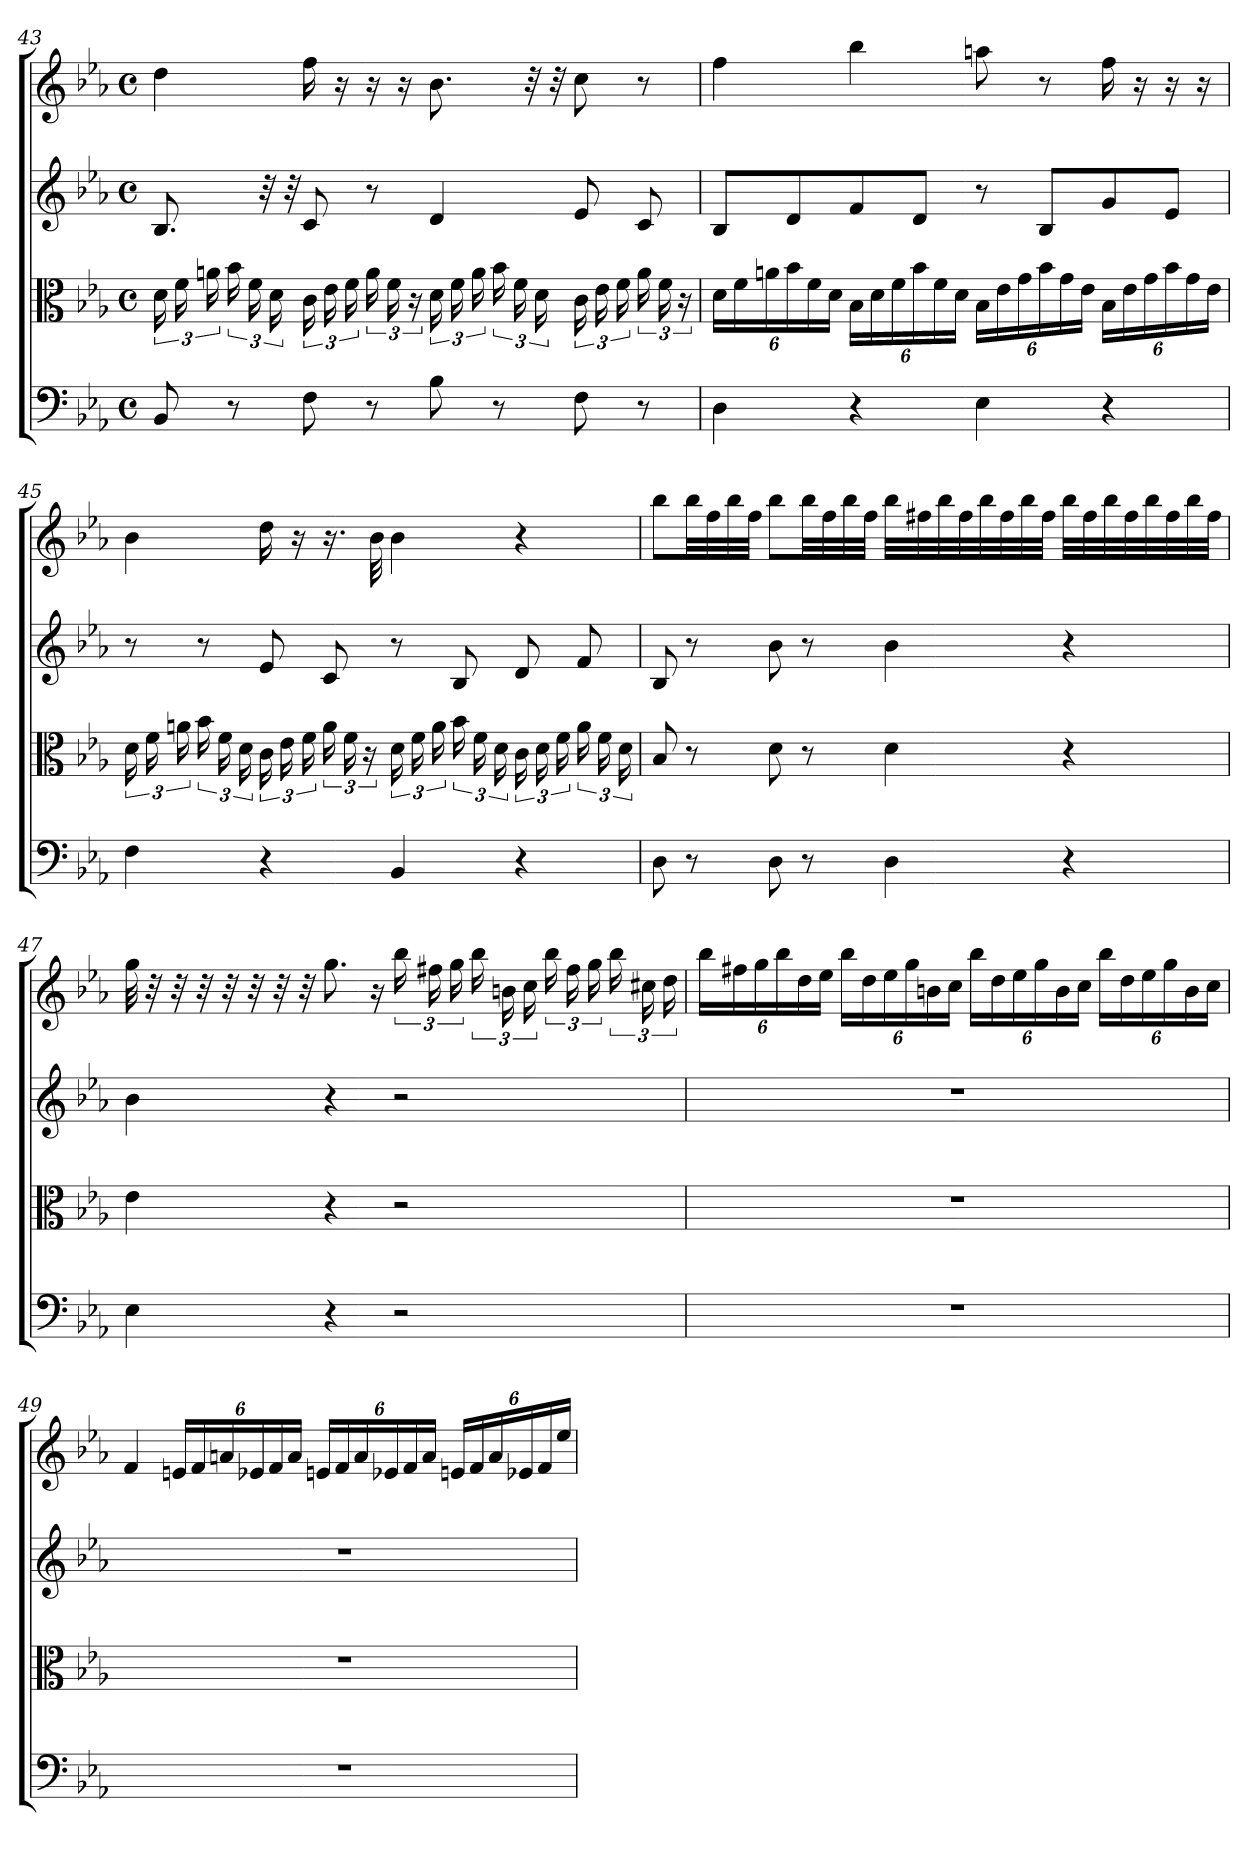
**kern	**kern	**kern	**kern
*part4	*part3	*part2	*part1
*staff4	*staff3	*staff2	*staff1
*clefF4	*clefC3	*clefG2	*clefG2
*k[b-e-a-]	*k[b-e-a-]	*k[b-e-a-]	*k[b-e-a-]
*c:	*c:	*c:	*c:
*M4/4	*M4/4	*M4/4	*M4/4
*met(c)	*met(c)	*met(c)	*met(c)
=43	=43	=43	=43
8BB-/	24d\	8.B-/	4dd\
.	24f\	.	.
.	24an\	.	.
8r	24b-\	.	.
.	24f\	.	.
.	.	32r	.
.	24d\	.	.
.	.	32r	.
8F\	24c\	8c/	16ff\
.	24e-\	.	.
.	.	.	16r
.	24f\	.	.
8r	24a\	8r	16r
.	24f\	.	.
.	.	.	16r
.	24r	.	.
8B-\	24d\	4d/	8.b-\
.	24f\	.	.
.	24a\	.	.
8r	24b-\	.	.
.	24f\	.	.
.	.	.	32r
.	24d\	.	.
.	.	.	32r
8F\	24c\	8e-/	8cc\
.	24e-\	.	.
.	24f\	.	.
8r	24a\	8c/	8r
.	24f\	.	.
.	24r	.	.
=44	=44	=44	=44
4D\	24d\LL	8B-/L	4ff\
.	24f\	.	.
.	24an\	.	.
.	24b-\	8d/	.
.	24f\	.	.
.	24d\JJ	.	.
4r	24B-\LL	8f/	4bb-\
.	24d\	.	.
.	24f\	.	.
.	24b-\	8d/J	.
.	24f\	.	.
.	24d\JJ	.	.
4E-\	24B-\LL	8r	8aan\
.	24e-\	.	.
.	24g\	.	.
.	24b-\	8B-/L	8r
.	24g\	.	.
.	24e-\JJ	.	.
4r	24B-\LL	8g/	16ff\
.	24e-\	.	.
.	.	.	16r
.	24g\	.	.
.	24b-\	8e-/J	16r
.	24g\	.	.
.	.	.	16r
.	24e-\JJ	.	.
=45	=45	=45	=45
4F\	24d\	8r	4b-\
.	24f\	.	.
.	24an\	.	.
.	24b-\	8r	.
.	24f\	.	.
.	24d\	.	.
4r	24c\	8e-/	16dd\
.	24e-\	.	.
.	.	.	16r
.	24f\	.	.
.	24a\	8c/	16.r
.	24f\	.	.
.	24r	.	.
.	.	.	32b-\
4BB-/	24d\	8r	4b-\
.	24f\	.	.
.	24a\	.	.
.	24b-\	8B-/	.
.	24f\	.	.
.	24d\	.	.
4r	24c\	8d/	4r
.	24d\	.	.
.	24f\	.	.
.	24a\	8f/	.
.	24f\	.	.
.	24d\	.	.
=46	=46	=46	=46
8D\	8B-/	8B-/	8bb-\L
8r	8r	8r	32bb-\LL
.	.	.	32ff\
.	.	.	32bb-\
.	.	.	32ff\JJJ
8D\	8d\	8b-\	8bb-\L
8r	8r	8r	32bb-\LL
.	.	.	32ff\
.	.	.	32bb-\
.	.	.	32ff\JJJ
4D\	4d\	4b-\	32bb-\LLL
.	.	.	32ff#X\
.	.	.	32bb-\
.	.	.	32ff#\
.	.	.	32bb-\
.	.	.	32ff#\
.	.	.	32bb-\
.	.	.	32ff#\JJJ
4r	4r	4r	32bb-\LLL
.	.	.	32ff#\
.	.	.	32bb-\
.	.	.	32ff#\
.	.	.	32bb-\
.	.	.	32ff#\
.	.	.	32bb-\
.	.	.	32ff#\JJJ
=47	=47	=47	=47
4E-\	4e-\	4b-\	32gg\
.	.	.	32r
.	.	.	32r
.	.	.	32r
.	.	.	32r
.	.	.	32r
.	.	.	32r
.	.	.	32r
4r	4r	4r	8.gg\
.	.	.	16r
2r	2r	2r	24bb-\
.	.	.	24ff#X\
.	.	.	24gg\
.	.	.	24bb-\
.	.	.	24bn\
.	.	.	24cc\
.	.	.	24bb-\
.	.	.	24ff#\
.	.	.	24gg\
.	.	.	24bb-\
.	.	.	24cc#X\
.	.	.	24dd\
=48	=48	=48	=48
1r	1r	1r	24bb-\LL
.	.	.	24ff#X\
.	.	.	24gg\
.	.	.	24bb-\
.	.	.	24dd\
.	.	.	24ee-\JJ
.	.	.	24bb-\LL
.	.	.	24dd\
.	.	.	24ee-\
.	.	.	24gg\
.	.	.	24bn\
.	.	.	24cc\JJ
.	.	.	24bb-\LL
.	.	.	24dd\
.	.	.	24ee-\
.	.	.	24gg\
.	.	.	24b\
.	.	.	24cc\JJ
.	.	.	24bb-\LL
.	.	.	24dd\
.	.	.	24ee-\
.	.	.	24gg\
.	.	.	24b\
.	.	.	24cc\JJ
=49	=49	=49	=49
1r	1r	1r	4f/
.	.	.	24en/LL
.	.	.	24f/
.	.	.	24an/
.	.	.	24e-X/
.	.	.	24f/
.	.	.	24a/JJ
.	.	.	24en/LL
.	.	.	24f/
.	.	.	24a/
.	.	.	24e-X/
.	.	.	24f/
.	.	.	24a/JJ
.	.	.	24en/LL
.	.	.	24f/
.	.	.	24a/
.	.	.	24e-X/
.	.	.	24f/
.	.	.	24ee-/JJ
=	=	=	=
*-	*-	*-	*-
